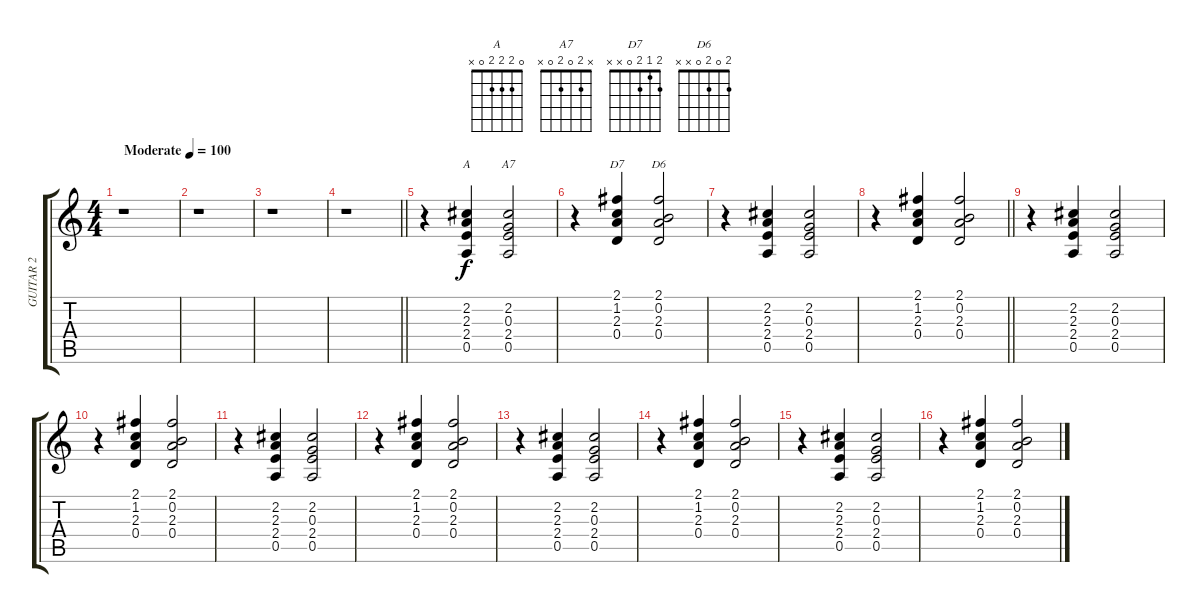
\track ("GUITAR 2" "GUITAR 2") {instrument electricguitarjazz}
\staff {score tabs}
\tuning (E4 B3 G3 D3 A2 E2) {hide}
\chord ("A" 0 2 2 2 0 x)
\chord ("A7" x 2 0 2 0 x)
\chord ("D7" 2 1 2 0 x x)
\chord ("D6" 2 0 2 0 x x)
\ts (4 4)
\tempo (100 "Moderate")
\clef g2
\ks c
r.1{dy f instrument electricguitarjazz} |
r.1 |
r.1 |
\barLineRight lightlight
r.1 |
r.4 (2.2 2.3 2.4 0.5).4{ch "A"} (2.2 0.3 2.4 0.5).2{ch "A7"} |
r.4 (2.1 1.2 2.3 0.4).4{ch "D7"} (2.1 0.2 2.3 0.4).2{ch "D6"} |
r.4 (2.2 2.3 2.4 0.5).4 (2.2 0.3 2.4 0.5).2 |
\barLineRight lightlight
r.4 (2.1 1.2 2.3 0.4).4 (2.1 0.2 2.3 0.4).2 |
r.4 (2.2 2.3 2.4 0.5).4 (2.2 0.3 2.4 0.5).2 |
r.4 (2.1 1.2 2.3 0.4).4 (2.1 0.2 2.3 0.4).2 |
r.4 (2.2 2.3 2.4 0.5).4 (2.2 0.3 2.4 0.5).2 |
r.4 (2.1 1.2 2.3 0.4).4 (2.1 0.2 2.3 0.4).2 |
r.4 (2.2 2.3 2.4 0.5).4 (2.2 0.3 2.4 0.5).2 |
r.4 (2.1 1.2 2.3 0.4).4 (2.1 0.2 2.3 0.4).2 |
r.4 (2.2 2.3 2.4 0.5).4 (2.2 0.3 2.4 0.5).2 |
r.4 (2.1 1.2 2.3 0.4).4 (2.1 0.2 2.3 0.4).2
